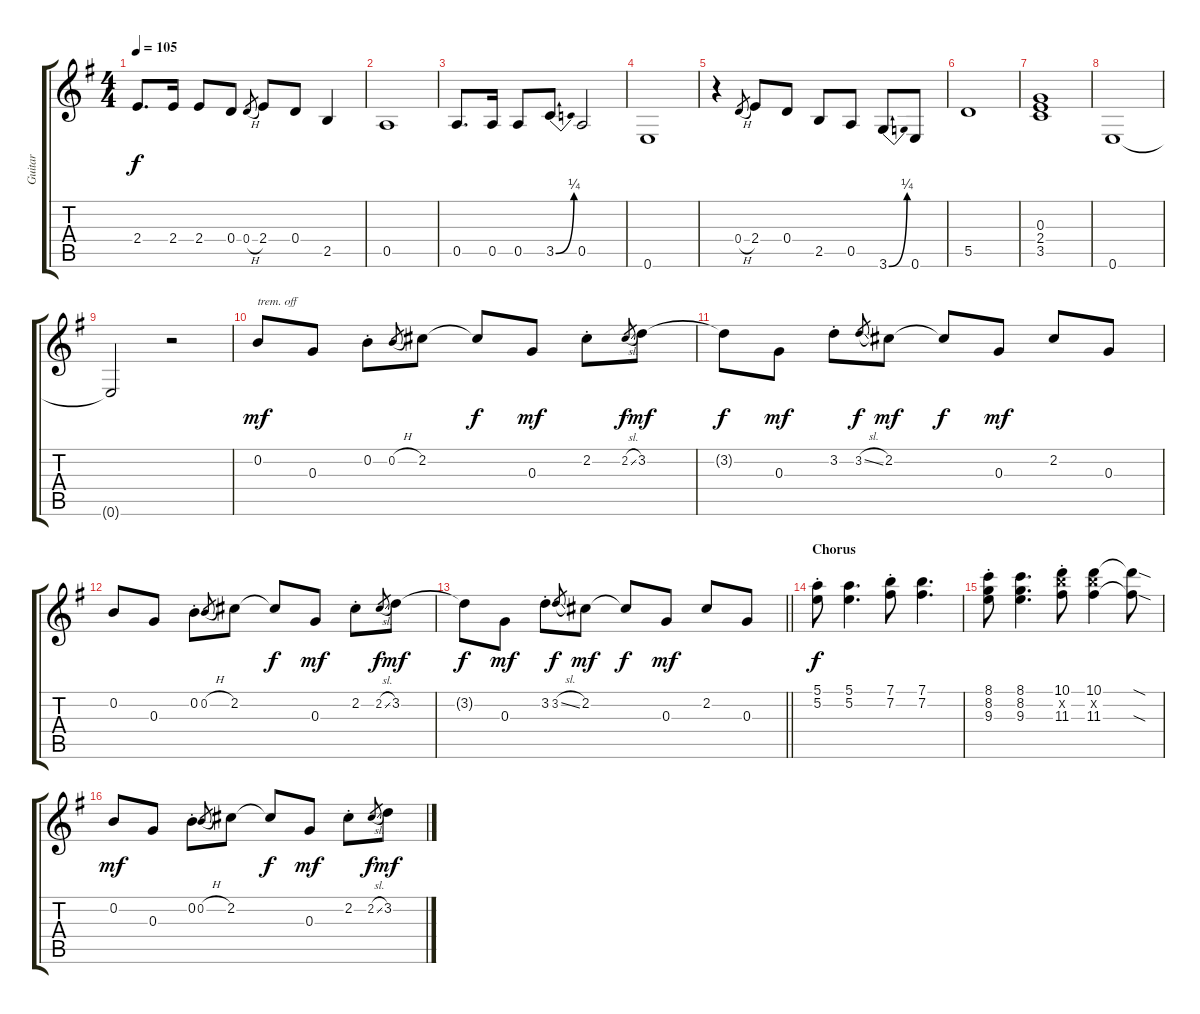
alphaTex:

\track ("Guitar" "Guitar") {instrument electricguitarjazz}
\staff {score tabs}
\tuning (E4 B3 G3 D3 A2 E2) {hide}
\ts (4 4)
\tempo 105
\clef g2
\ks eminor
2.4.8{d dy f} 2.4.16 2.4.8 0.4.8 0.4{h}.8{gr} 2.4.8 0.4.8 2.5.4 |
0.5.1 |
0.5.8{d} 0.5.16 0.5.8 3.5{be (bend 0 0 60 1)}.8 0.5.2 |
0.6.1 |
r.4 0.4{h}.8{gr} 2.4.8 0.4.8 2.5.8 0.5.8 3.6{be (bend 0 0 60 1)}.8 0.6.8 |
5.5.1 |
(0.3 2.4 3.5).1 |
0.6.1 |
0.6{t}.2 r.2 |
0.2.8{txt "trem. off" dy mf instrument electricguitarjazz} 0.3.8 0.2{st}.8 0.2{h}.8{gr} 2.2.8 2.2{t}.8{dy f} 0.3.8{dy mf} 2.2{st}.8 2.2{sl}.8{gr dy f} 3.2.8{dy mf} |
3.2{t}.8{dy f} 0.3.8{dy mf} 3.2{st}.8 3.2{sl}.8{gr dy f} 2.2.8{dy mf} 2.2{t}.8{dy f} 0.3.8{dy mf} 2.2.8 0.3.8 |
0.2.8 0.3.8 0.2{st}.8 0.2{h}.8{gr} 2.2.8 2.2{t}.8{dy f} 0.3.8{dy mf} 2.2{st}.8 2.2{sl}.8{gr dy f} 3.2.8{dy mf} |
\barLineRight lightlight
3.2{t}.8{dy f} 0.3.8{dy mf} 3.2{st}.8 3.2{sl}.8{gr dy f} 2.2.8{dy mf} 2.2{t}.8{dy f} 0.3.8{dy mf} 2.2.8 0.3.8 |
\section ("" "Chorus")
(5.1{st} 5.2{st}).8{dy f} (5.1 5.2).4{d} (7.1{st} 7.2{st}).8 (7.1 7.2).4{d} |
(8.1{st} 8.2{st} 9.3{st}).8 (8.1 8.2 9.3).4{d} (10.1{st} 12.2{st x} 11.3{st}).8 (10.1 12.2{x} 11.3).4 (10.1{sod t} 11.3{sod t}).8 |
0.2.8{dy mf} 0.3.8 0.2{st}.8 0.2{h}.8{gr} 2.2.8 2.2{t}.8{dy f} 0.3.8{dy mf} 2.2{st}.8 2.2{sl}.8{gr dy f} 3.2.8{dy mf}
